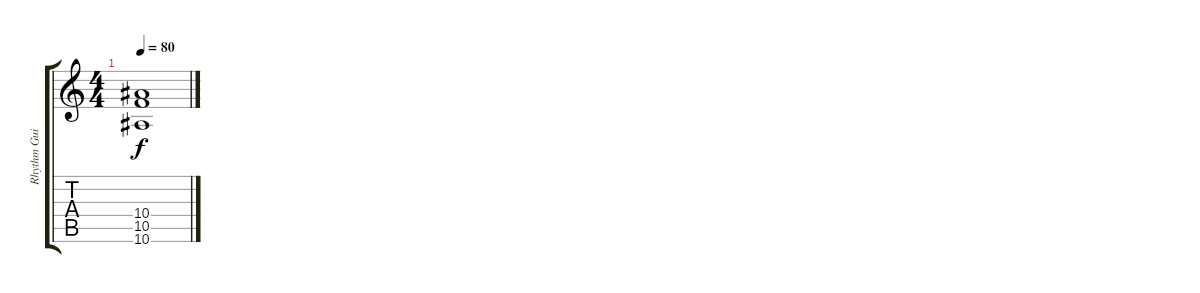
\track ("Rhythm Guitar" "Rhythm Gui") {instrument overdrivenguitar}
\staff {score tabs}
\tuning (D4 A3 F3 C3 G2 C2) {hide}
\ts (4 4)
\tempo 80
\clef g2
\ks c
(10.4{t} 10.5{t} 10.6{t}).1{dy f}
